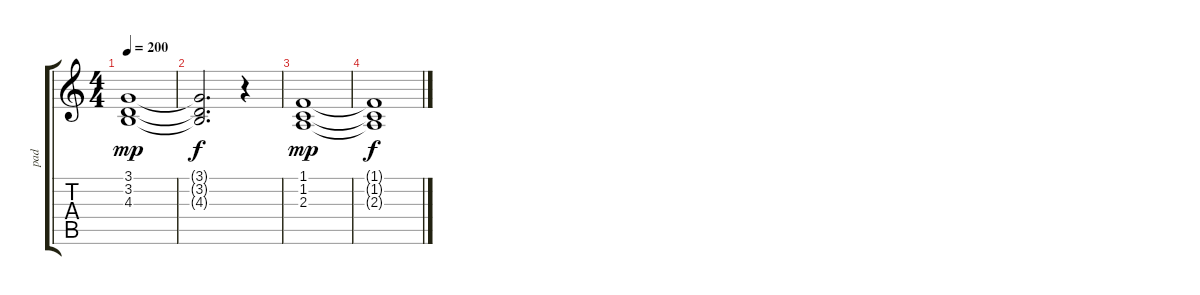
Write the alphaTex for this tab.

\track ("pad" "pad") {instrument pad2warm}
\staff {score tabs}
\tuning (E4 B3 G3 D3 A2 E2) {hide}
\ts (4 4)
\tempo 200
\clef g2
\ks c
(3.1 3.2 4.3).1{dy mp volume 3} |
(3.1{t} 3.2{t} 4.3{t}).2{d dy f} r.4 |
(1.1 1.2 2.3).1{dy mp volume 2} |
(1.1{t} 1.2{t} 2.3{t}).1{dy f}
